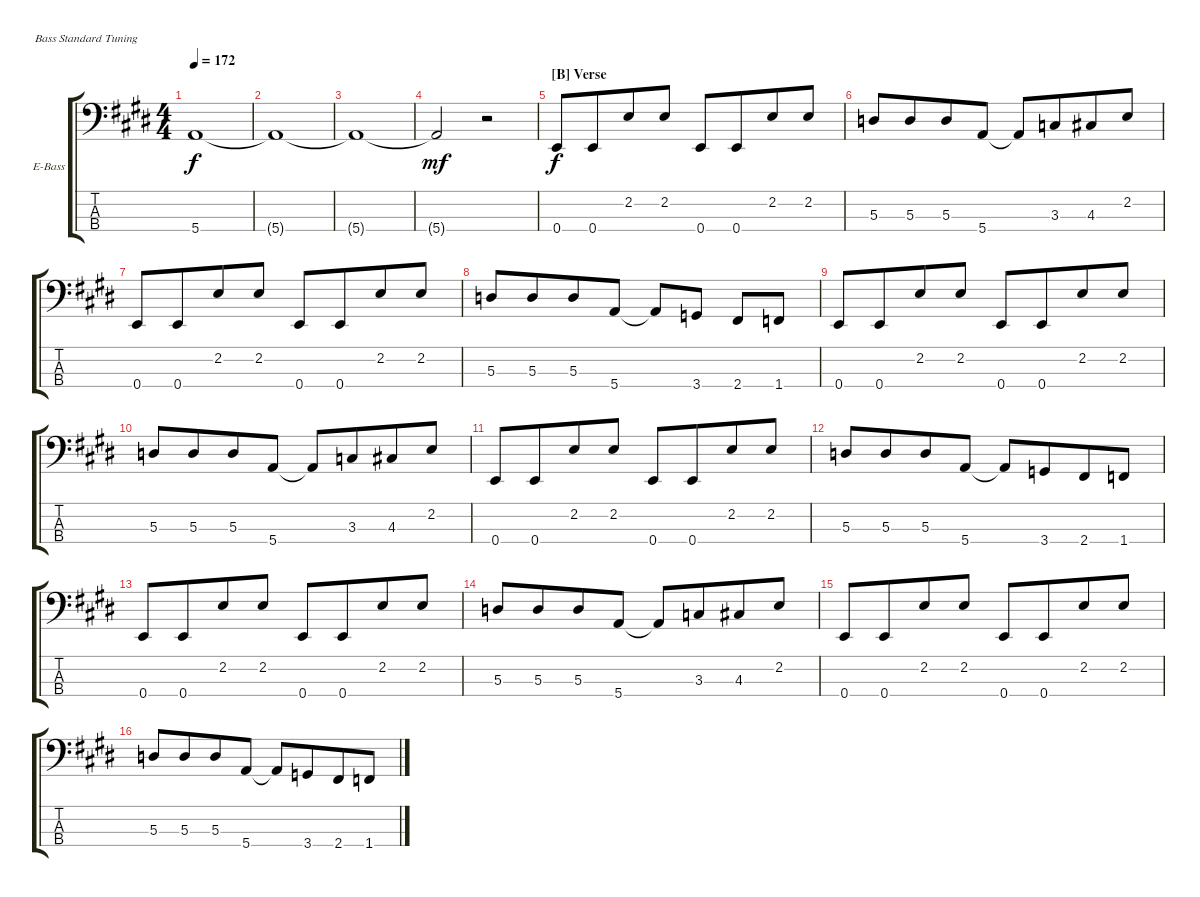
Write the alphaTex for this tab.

\bracketExtendMode groupsimilarinstruments
\firstSystemTrackNameOrientation horizontal
\otherSystemsTrackNameOrientation horizontal
\track ("Bass" "E-Bass") {instrument electricbassfinger}
\staff {score tabs}
\tuning (G2 D2 A1 E1)
\ts (4 4)
\tempo 172
\clef f4
\scale
0.322917
\ks e
5.4{t}.1{dy f} |
\scale
0.244094 5.4{t}.1 |
\scale
0.244094 5.4{t}.1 |
\scale
0.511811 5.4{t}.2{dy mf} r.2 |
\section ("B" "Verse")
\scale
0.533835 0.4.8{dy f} 0.4.8{beam merge} 2.2.8 2.2.8 0.4.8 0.4.8{beam merge} 2.2.8 2.2.8 |
\scale
0.233083 5.3.8 5.3.8{beam merge} 5.3.8 5.4.8 5.4{t}.8 3.3.8{beam merge} 4.3.8 2.2.8 |
\scale
0.233083 0.4.8 0.4.8{beam merge} 2.2.8 2.2.8 0.4.8 0.4.8{beam merge} 2.2.8 2.2.8 |
\scale
0.354167 5.3.8 5.3.8{beam merge} 5.3.8 5.4.8 5.4{t}.8 3.4.8 2.4.8 1.4.8 |
\scale
0.322917 0.4.8 0.4.8{beam merge} 2.2.8 2.2.8 0.4.8 0.4.8{beam merge} 2.2.8 2.2.8 |
5.3.8 5.3.8{beam merge} 5.3.8 5.4.8 5.4{t}.8 3.3.8{beam merge} 4.3.8 2.2.8 |
0.4.8 0.4.8{beam merge} 2.2.8 2.2.8 0.4.8 0.4.8{beam merge} 2.2.8 2.2.8 |
5.3.8 5.3.8{beam merge} 5.3.8 5.4.8 5.4{t}.8 3.4.8{beam merge} 2.4.8 1.4.8 |
0.4.8 0.4.8{beam merge} 2.2.8 2.2.8 0.4.8 0.4.8{beam merge} 2.2.8 2.2.8 |
5.3.8 5.3.8{beam merge} 5.3.8 5.4.8 5.4{t}.8 3.3.8{beam merge} 4.3.8 2.2.8 |
0.4.8 0.4.8{beam merge} 2.2.8 2.2.8 0.4.8 0.4.8{beam merge} 2.2.8 2.2.8 |
5.3.8 5.3.8{beam merge} 5.3.8 5.4.8 5.4{t}.8 3.4.8{beam merge} 2.4.8 1.4.8
